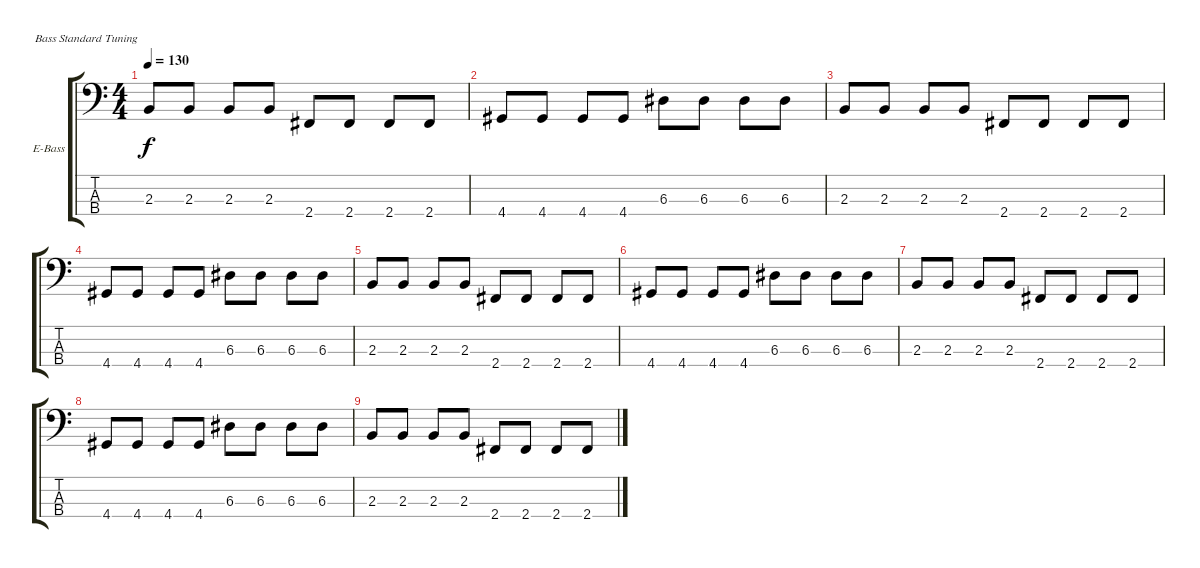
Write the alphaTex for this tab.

\defaultSystemsLayout 4
\bracketExtendMode groupsimilarinstruments
\firstSystemTrackNameOrientation horizontal
\otherSystemsTrackNameOrientation horizontal
\track ("Electric Bass" "E-Bass") {instrument electricbassfinger}
\staff {score tabs}
\tuning (G2 D2 A1 E1)
\ts (4 4)
\tempo 130
\clef f4
\scale
0.333333
\ks c
2.3.8{dy f} 2.3.8 2.3.8 2.3.8 2.4.8 2.4.8 2.4.8 2.4.8 |
\scale
0.333333 4.4.8 4.4.8 4.4.8 4.4.8 6.3.8 6.3.8 6.3.8 6.3.8 |
\scale
0.333333 2.3.8 2.3.8 2.3.8 2.3.8 2.4.8 2.4.8 2.4.8 2.4.8 |
\scale
0.333333 4.4.8 4.4.8 4.4.8 4.4.8 6.3.8 6.3.8 6.3.8 6.3.8 |
\scale
0.333333 2.3.8 2.3.8 2.3.8 2.3.8 2.4.8 2.4.8 2.4.8 2.4.8 |
\scale
0.333333 4.4.8 4.4.8 4.4.8 4.4.8 6.3.8 6.3.8 6.3.8 6.3.8 |
\scale
0.333333 2.3.8 2.3.8 2.3.8 2.3.8 2.4.8 2.4.8 2.4.8 2.4.8 |
\scale
0.333333 4.4.8 4.4.8 4.4.8 4.4.8 6.3.8 6.3.8 6.3.8 6.3.8 |
\scale
0.333333 2.3.8 2.3.8 2.3.8 2.3.8 2.4.8 2.4.8 2.4.8 2.4.8 |
\scale
0.333333
